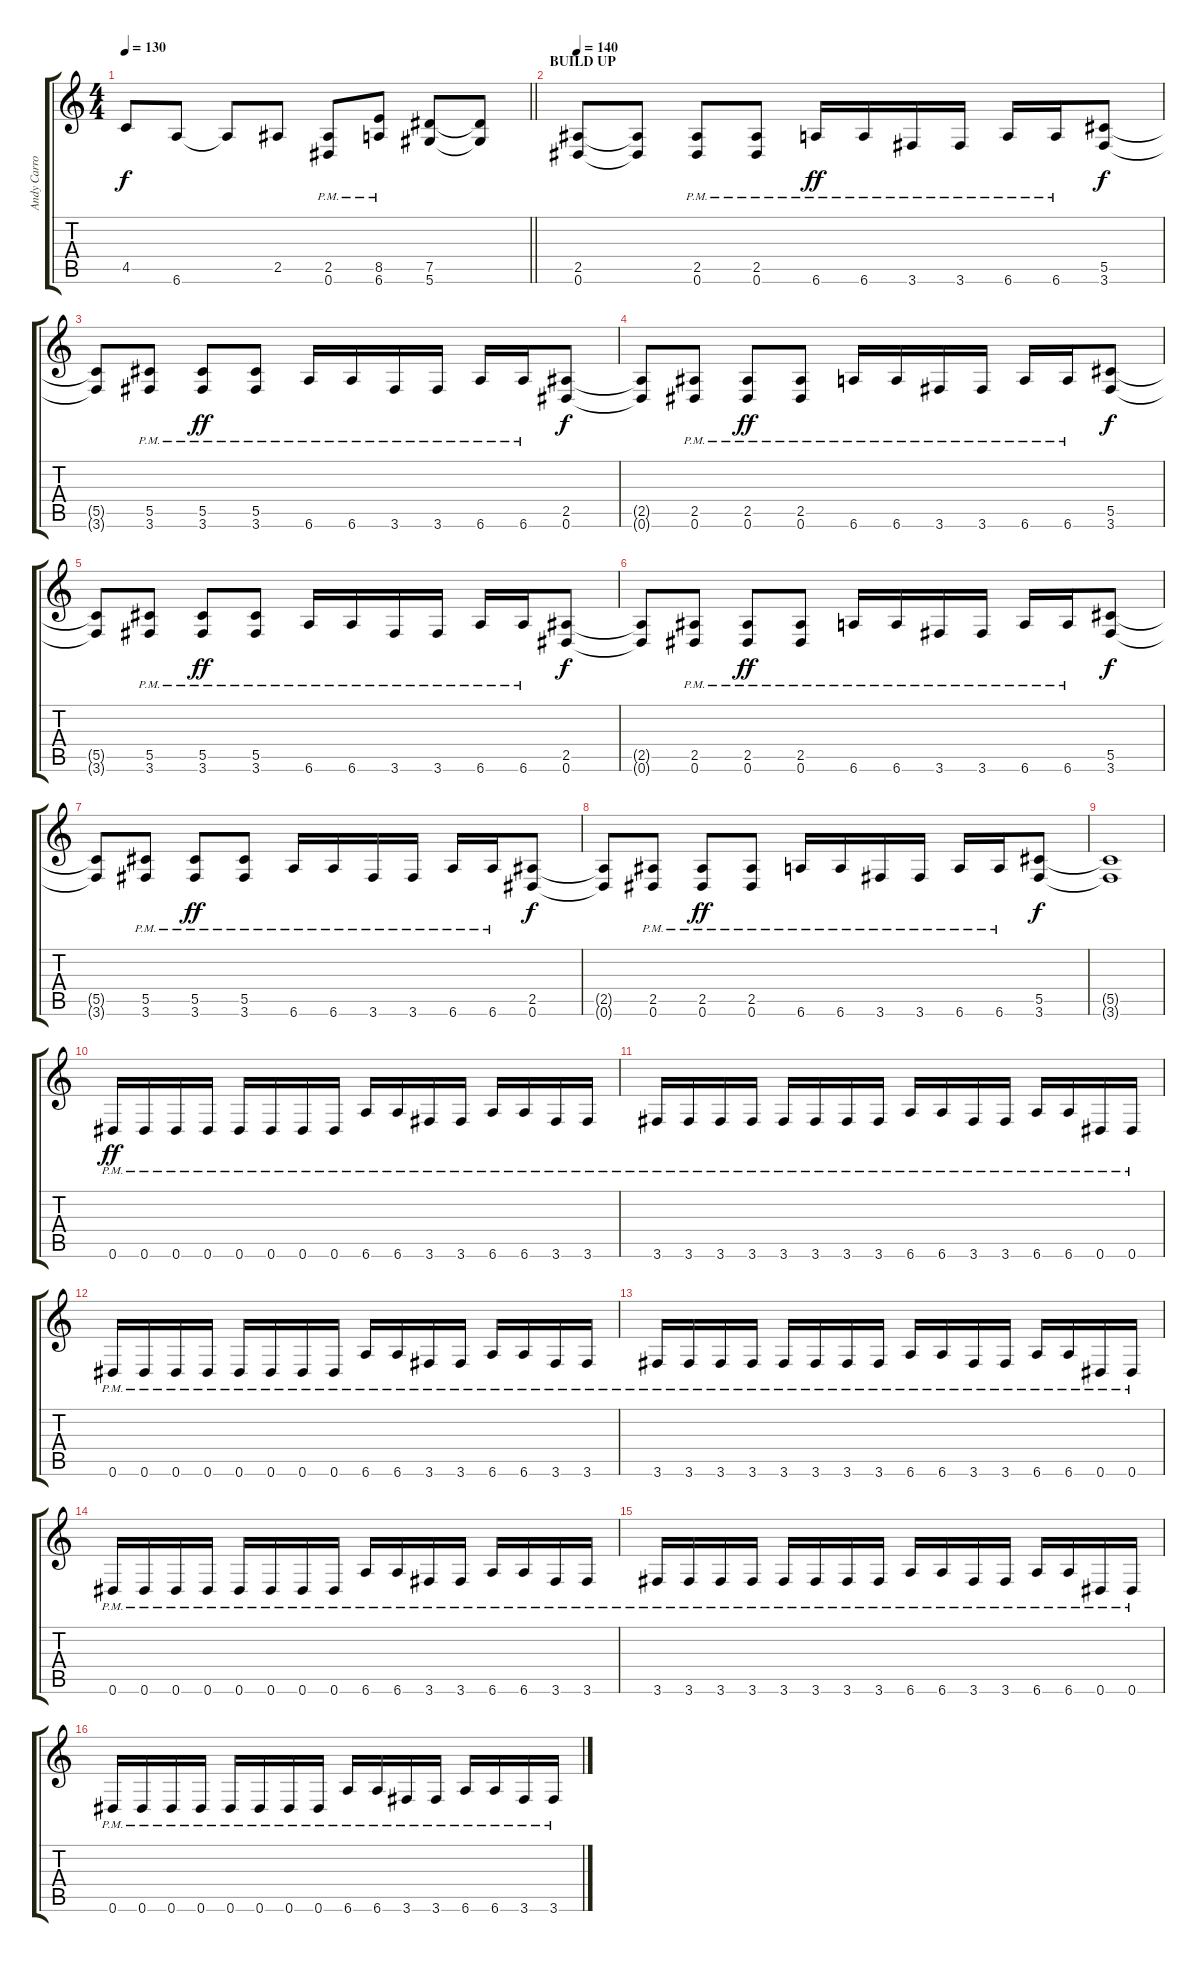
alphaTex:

\track ("Andy Carroll" "Andy Carro") {instrument distortionguitar}
\staff {score tabs}
\tuning (Eb4 Bb3 Gb3 Db3 Ab2 Eb2) {hide}
\ts (4 4)
\tempo 130
\clef g2
\barLineRight lightlight
\ks c
4.5.8{dy f} 6.6.8 6.6{t}.8 2.5.8 (2.5{pm} 0.6{pm}).8 (8.5{pm} 6.6{pm}).8 (7.5 5.6).8 (7.5{t} 5.6{t}).8 |
\section ("" "BUILD UP")
\tempo 140
(2.5 0.6).8 (2.5{t} 0.6{t}).8 (2.5{pm} 0.6{pm}).8 (2.5{pm} 0.6{pm}).8 6.6{pm}.16{dy ff} 6.6{pm}.16 3.6{pm}.16 3.6{pm}.16 6.6{pm}.16 6.6{pm}.16 (5.5 3.6).8{dy f} |
(5.5{t} 3.6{t}).8 (5.5{pm} 3.6{pm}).8 (5.5{pm} 3.6{pm}).8{dy ff} (5.5{pm} 3.6{pm}).8 6.6{pm}.16 6.6{pm}.16 3.6{pm}.16 3.6{pm}.16 6.6{pm}.16 6.6{pm}.16 (2.5 0.6).8{dy f} |
(2.5{t} 0.6{t}).8 (2.5{pm} 0.6{pm}).8 (2.5{pm} 0.6{pm}).8{dy ff} (2.5{pm} 0.6{pm}).8 6.6{pm}.16 6.6{pm}.16 3.6{pm}.16 3.6{pm}.16 6.6{pm}.16 6.6{pm}.16 (5.5 3.6).8{dy f} |
(5.5{t} 3.6{t}).8 (5.5{pm} 3.6{pm}).8 (5.5{pm} 3.6{pm}).8{dy ff} (5.5{pm} 3.6{pm}).8 6.6{pm}.16 6.6{pm}.16 3.6{pm}.16 3.6{pm}.16 6.6{pm}.16 6.6{pm}.16 (2.5 0.6).8{dy f} |
(2.5{t} 0.6{t}).8 (2.5{pm} 0.6{pm}).8 (2.5{pm} 0.6{pm}).8{dy ff} (2.5{pm} 0.6{pm}).8 6.6{pm}.16 6.6{pm}.16 3.6{pm}.16 3.6{pm}.16 6.6{pm}.16 6.6{pm}.16 (5.5 3.6).8{dy f} |
(5.5{t} 3.6{t}).8 (5.5{pm} 3.6{pm}).8 (5.5{pm} 3.6{pm}).8{dy ff} (5.5{pm} 3.6{pm}).8 6.6{pm}.16 6.6{pm}.16 3.6{pm}.16 3.6{pm}.16 6.6{pm}.16 6.6{pm}.16 (2.5 0.6).8{dy f} |
(2.5{t} 0.6{t}).8 (2.5{pm} 0.6{pm}).8 (2.5{pm} 0.6{pm}).8{dy ff} (2.5{pm} 0.6{pm}).8 6.6{pm}.16 6.6{pm}.16 3.6{pm}.16 3.6{pm}.16 6.6{pm}.16 6.6{pm}.16 (5.5 3.6).8{dy f} |
(5.5{t} 3.6{t}).1 |
0.6{pm}.16{dy ff} 0.6{pm}.16 0.6{pm}.16 0.6{pm}.16 0.6{pm}.16 0.6{pm}.16 0.6{pm}.16 0.6{pm}.16 6.6{pm}.16 6.6{pm}.16 3.6{pm}.16 3.6{pm}.16 6.6{pm}.16 6.6{pm}.16 3.6{pm}.16 3.6{pm}.16 |
3.6{pm}.16 3.6{pm}.16 3.6{pm}.16 3.6{pm}.16 3.6{pm}.16 3.6{pm}.16 3.6{pm}.16 3.6{pm}.16 6.6{pm}.16 6.6{pm}.16 3.6{pm}.16 3.6{pm}.16 6.6{pm}.16 6.6{pm}.16 0.6{pm}.16 0.6{pm}.16 |
0.6{pm}.16 0.6{pm}.16 0.6{pm}.16 0.6{pm}.16 0.6{pm}.16 0.6{pm}.16 0.6{pm}.16 0.6{pm}.16 6.6{pm}.16 6.6{pm}.16 3.6{pm}.16 3.6{pm}.16 6.6{pm}.16 6.6{pm}.16 3.6{pm}.16 3.6{pm}.16 |
3.6{pm}.16 3.6{pm}.16 3.6{pm}.16 3.6{pm}.16 3.6{pm}.16 3.6{pm}.16 3.6{pm}.16 3.6{pm}.16 6.6{pm}.16 6.6{pm}.16 3.6{pm}.16 3.6{pm}.16 6.6{pm}.16 6.6{pm}.16 0.6{pm}.16 0.6{pm}.16 |
0.6{pm}.16 0.6{pm}.16 0.6{pm}.16 0.6{pm}.16 0.6{pm}.16 0.6{pm}.16 0.6{pm}.16 0.6{pm}.16 6.6{pm}.16 6.6{pm}.16 3.6{pm}.16 3.6{pm}.16 6.6{pm}.16 6.6{pm}.16 3.6{pm}.16 3.6{pm}.16 |
3.6{pm}.16 3.6{pm}.16 3.6{pm}.16 3.6{pm}.16 3.6{pm}.16 3.6{pm}.16 3.6{pm}.16 3.6{pm}.16 6.6{pm}.16 6.6{pm}.16 3.6{pm}.16 3.6{pm}.16 6.6{pm}.16 6.6{pm}.16 0.6{pm}.16 0.6{pm}.16 |
0.6{pm}.16 0.6{pm}.16 0.6{pm}.16 0.6{pm}.16 0.6{pm}.16 0.6{pm}.16 0.6{pm}.16 0.6{pm}.16 6.6{pm}.16 6.6{pm}.16 3.6{pm}.16 3.6{pm}.16 6.6{pm}.16 6.6{pm}.16 3.6{pm}.16 3.6{pm}.16
